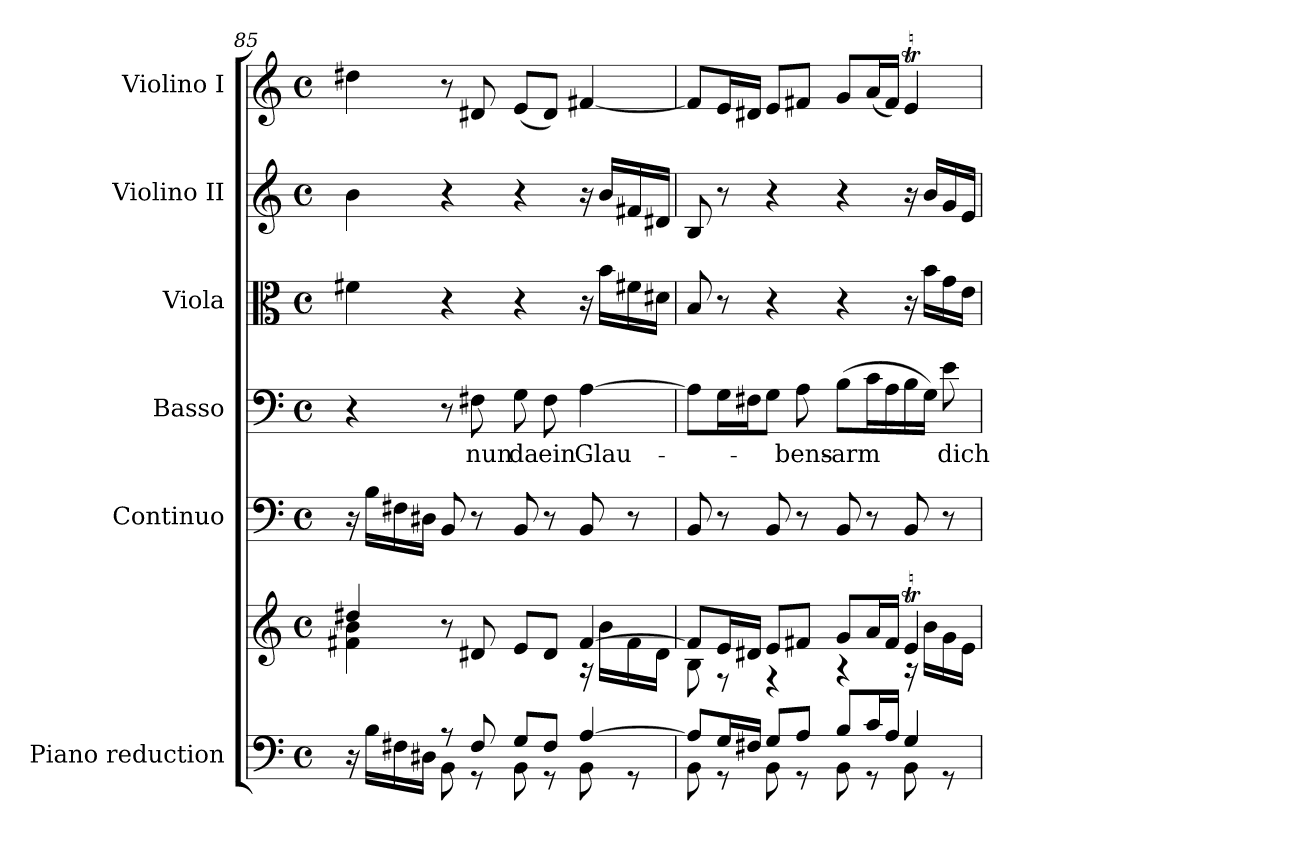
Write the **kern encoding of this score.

**kern	**kern	**kern	**dynam	**kern	**text	**kern	**dynam	**kern	**dynam	**kern	**dynam
*part6	*part6	*part5	*part5	*part4	*part4	*part3	*part3	*part2	*part2	*part1	*part1
*staff7	*staff6	*staff5	*staff5	*staff4	*staff4	*staff3	*staff3	*staff2	*staff2	*staff1	*staff1
*I"Piano reduction	*	*I"Continuo	*	*I"Basso	*	*I"Viola	*	*I"Violino II	*	*I"Violino I	*
*I'Pno	*	*	*	*	*	*I'Vla	*	*I'Vln	*	*I'Vln	*
*clefF4	*clefG2	*clefF4	*	*clefF4	*	*clefC3	*	*clefG2	*	*clefG2	*
*k[]	*k[]	*k[]	*	*k[]	*	*k[]	*	*k[]	*	*k[]	*
*M4/4	*M4/4	*M4/4	*	*M4/4	*	*M4/4	*	*M4/4	*	*M4/4	*
*met(c)	*met(c)	*met(c)	*	*met(c)	*	*met(c)	*	*met(c)	*	*met(c)	*
=85	=85	=85	=85	=85	=85	=85	=85	=85	=85	=85	=85
*^	*^	*	*	*	*	*	*	*	*	*	*
16r	16ryy	4dd#X/	4f#X\ 4b\	16r	.	4r	.	4f#X\	.	4b\	.	4dd#X\	.
!	!	!	!	!	!LO:DY:a	!	!	!	!	!	!	!	!
16ryy	16B\LL	.	.	16B\LL	other-dynamics	.	.	.	.	.	.	.	.
8ryy	16F#X\	.	.	16F#X\	.	.	.	.	.	.	.	.	.
.	16D#X\JJ	.	.	16D#X\JJ	.	.	.	.	.	.	.	.	.
8r	8BB\	8r	4ryy	8BB/	.	8r	.	4r	.	4r	.	8r	.
!	!	!	!	!	!	!	!LO:LY:b	!	!	!	!	!	!LO:DY:b
8F#/	8r	8d#X/	.	8r	.	8F#X\	nun	.	.	.	.	8d#X/	other-dynamics
!	!	!	!	!	!	!	!LO:LY:b	!	!	!	!	!	!
8G/L	8BB\	8e/L	4ryy	8BB/	.	8G\	da	4r	.	4r	.	(8e/L	.
!	!	!	!	!	!	!	!LO:LY:b	!	!	!	!	!	!
8F#/J	8r	8d#/J	.	8r	.	8F#\	ein	.	.	.	.	8d#/J)	.
!	!	!	!	!	!	!	!LO:LY:b	!	!	!	!	!	!
[4A/	8BB\	[4f#/	16r	8BB/	.	[4A\	Glau-	16r	.	16r	.	[4f#X/	.
!	!	!	!	!	!	!	!	!	!LO:DY:b	!	!LO:DY:b	!	!
.	.	.	16b\LL	.	.	.	.	16b\LL	other-dynamics	16b/LL	other-dynamics	.	.
.	8r	.	16f#\	8r	.	.	.	16f#X\	.	16f#X/	.	.	.
.	.	.	16d#\JJ	.	.	.	.	16d#X\JJ	.	16d#X/JJ	.	.	.
=86	=86	=86	=86	=86	=86	=86	=86	=86	=86	=86	=86	=86	=86
8A/L]	8BB\	8f#/L]	8B\	8BB/	.	8A\L]	.	8B/	.	8B/	.	8f#/L]	.
16G/L	8r	16e/L	8r	8r	.	16G\L	.	8r	.	8r	.	16e/L	.
16F#X/JJ	.	16d#X/JJ	.	.	.	16F#X\J	.	.	.	.	.	16d#X/JJ	.
8G/L	8BB\	8e/L	4r	8BB/	.	8G\J	.	4r	.	4r	.	8e/L	.
!	!	!	!	!	!	!	!LO:LY:b	!	!	!	!	!	!
8A/J	8r	8f#X/J	.	8r	.	8A\	-bens-	.	.	.	.	8f#X/J	.
!	!	!	!	!	!	!	!LO:LY:b	!	!	!	!	!	!
8B/L	8BB\	8g/L	4r	8BB/	.	(8B\L	-arm	4r	.	4r	.	8g/L	.
16c/L	8r	16a/L	.	8r	.	16c\L	.	.	.	.	.	(16a/L	.
16A/JJ	.	16f#/JJ	.	.	.	16A\	.	.	.	.	.	16f#/JJ)	.
4G/	8BB\	4et/	16r	8BB/	.	16B\	.	16r	.	16r	.	4et/	.
.	.	.	16b\LL	.	.	16G\JJ)	.	16b\LL	.	16b/LL	.	.	.
!	!	!	!	!	!	!	!LO:LY:b	!	!	!	!	!	!
.	8r	.	16g\	8r	.	8e\	dich	16g\	.	16g/	.	.	.
.	.	.	16e\JJ	.	.	.	.	16e\JJ	.	16e/JJ	.	.	.
*v	*v	*	*	*	*	*	*	*	*	*	*	*	*
*	*v	*v	*	*	*	*	*	*	*	*	*	*
=	=	=	=	=	=	=	=	=	=	=	=
*-	*-	*-	*-	*-	*-	*-	*-	*-	*-	*-	*-
